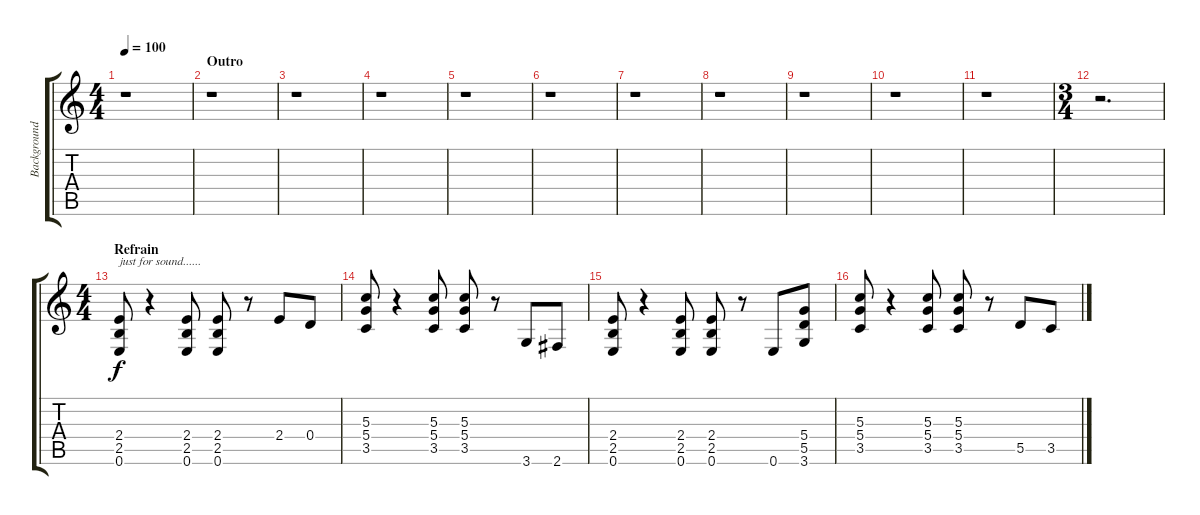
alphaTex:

\track ("Background Guitar2" "Background") {instrument electricguitarclean}
\staff {score tabs}
\tuning (E4 B3 G3 D3 A2 E2) {hide}
\ts (4 4)
\tempo 100
\clef g2
\ks c
r.1{dy f} |
\section ("" "Outro")
r.1 |
r.1 |
r.1 |
r.1 |
r.1 |
r.1 |
r.1 |
r.1 |
r.1 |
r.1 |
\ts (3 4)
r.2{d} |
\ts (4 4)
\section ("" "Refrain")
(2.4 2.5 0.6).8{txt "just for sound......"} r.4 (2.4 2.5 0.6).8 (2.4 2.5 0.6).8 r.8 2.4.8 0.4.8 |
(5.3 5.4 3.5).8 r.4 (5.3 5.4 3.5).8 (5.3 5.4 3.5).8 r.8 3.6.8 2.6.8 |
(2.4 2.5 0.6).8 r.4 (2.4 2.5 0.6).8 (2.4 2.5 0.6).8 r.8 0.6.8 (5.4 5.5 3.6).8 |
(5.3 5.4 3.5).8 r.4 (5.3 5.4 3.5).8 (5.3 5.4 3.5).8 r.8 5.5.8 3.5.8
